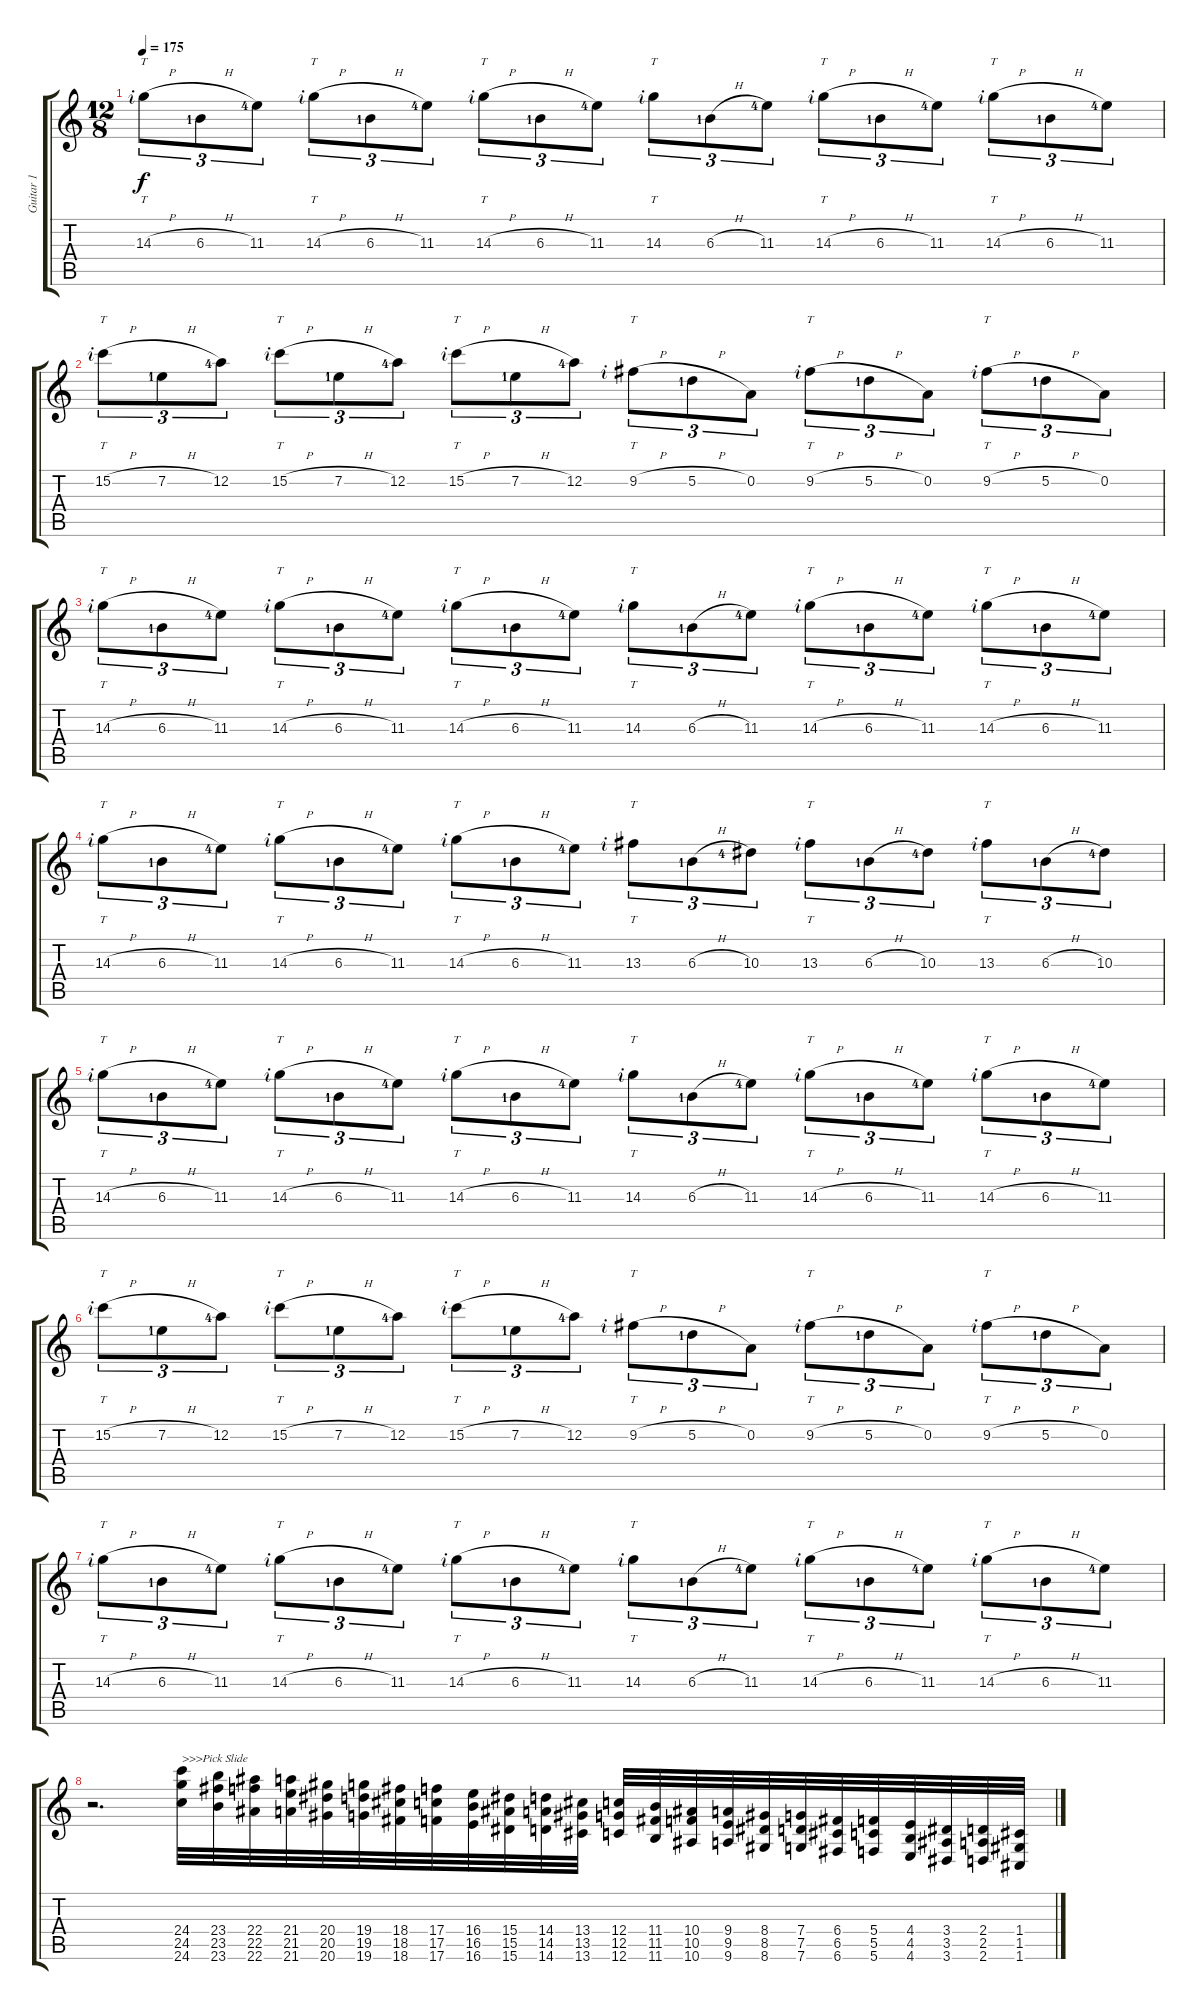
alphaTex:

\track ("Guitar 1" "Guitar 1") {instrument distortionguitar}
\staff {score tabs}
\tuning (D4 A3 F3 C3 G2 C2) {hide}
\ts (12 8)
\tempo 175
\clef g2
\ks c
14.3{h rf 2}.8{tt tu (3 2) dy f} 6.3{h lf 2}.8{tu (3 2)} 11.3{lf 5}.8{tu (3 2)} 14.3{h rf 2}.8{tt tu (3 2)} 6.3{h lf 2}.8{tu (3 2)} 11.3{lf 5}.8{tu (3 2)} 14.3{h rf 2}.8{tt tu (3 2)} 6.3{h lf 2}.8{tu (3 2)} 11.3{lf 5}.8{tu (3 2)} 14.3{rf 2}.8{tt tu (3 2)} 6.3{h lf 2}.8{tu (3 2)} 11.3{lf 5}.8{tu (3 2)} 14.3{h rf 2}.8{tt tu (3 2)} 6.3{h lf 2}.8{tu (3 2)} 11.3{lf 5}.8{tu (3 2)} 14.3{h rf 2}.8{tt tu (3 2)} 6.3{h lf 2}.8{tu (3 2)} 11.3{lf 5}.8{tu (3 2)} |
15.2{h rf 2}.8{tt tu (3 2)} 7.2{h lf 2}.8{tu (3 2)} 12.2{lf 5}.8{tu (3 2)} 15.2{h rf 2}.8{tt tu (3 2)} 7.2{h lf 2}.8{tu (3 2)} 12.2{lf 5}.8{tu (3 2)} 15.2{h rf 2}.8{tt tu (3 2)} 7.2{h lf 2}.8{tu (3 2)} 12.2{lf 5}.8{tu (3 2)} 9.2{h rf 2}.8{tt tu (3 2)} 5.2{h lf 2}.8{tu (3 2)} 0.2.8{tu (3 2)} 9.2{h rf 2}.8{tt tu (3 2)} 5.2{h lf 2}.8{tu (3 2)} 0.2.8{tu (3 2)} 9.2{h rf 2}.8{tt tu (3 2)} 5.2{h lf 2}.8{tu (3 2)} 0.2.8{tu (3 2)} |
14.3{h rf 2}.8{tt tu (3 2)} 6.3{h lf 2}.8{tu (3 2)} 11.3{lf 5}.8{tu (3 2)} 14.3{h rf 2}.8{tt tu (3 2)} 6.3{h lf 2}.8{tu (3 2)} 11.3{lf 5}.8{tu (3 2)} 14.3{h rf 2}.8{tt tu (3 2)} 6.3{h lf 2}.8{tu (3 2)} 11.3{lf 5}.8{tu (3 2)} 14.3{rf 2}.8{tt tu (3 2)} 6.3{h lf 2}.8{tu (3 2)} 11.3{lf 5}.8{tu (3 2)} 14.3{h rf 2}.8{tt tu (3 2)} 6.3{h lf 2}.8{tu (3 2)} 11.3{lf 5}.8{tu (3 2)} 14.3{h rf 2}.8{tt tu (3 2)} 6.3{h lf 2}.8{tu (3 2)} 11.3{lf 5}.8{tu (3 2)} |
14.3{h rf 2}.8{tt tu (3 2)} 6.3{h lf 2}.8{tu (3 2)} 11.3{lf 5}.8{tu (3 2)} 14.3{h rf 2}.8{tt tu (3 2)} 6.3{h lf 2}.8{tu (3 2)} 11.3{lf 5}.8{tu (3 2)} 14.3{h rf 2}.8{tt tu (3 2)} 6.3{h lf 2}.8{tu (3 2)} 11.3{lf 5}.8{tu (3 2)} 13.3{rf 2}.8{tt tu (3 2)} 6.3{h lf 2}.8{tu (3 2)} 10.3{lf 5}.8{tu (3 2)} 13.3{rf 2}.8{tt tu (3 2)} 6.3{h lf 2}.8{tu (3 2)} 10.3{lf 5}.8{tu (3 2)} 13.3{rf 2}.8{tt tu (3 2)} 6.3{h lf 2}.8{tu (3 2)} 10.3{lf 5}.8{tu (3 2)} |
14.3{h rf 2}.8{tt tu (3 2)} 6.3{h lf 2}.8{tu (3 2)} 11.3{lf 5}.8{tu (3 2)} 14.3{h rf 2}.8{tt tu (3 2)} 6.3{h lf 2}.8{tu (3 2)} 11.3{lf 5}.8{tu (3 2)} 14.3{h rf 2}.8{tt tu (3 2)} 6.3{h lf 2}.8{tu (3 2)} 11.3{lf 5}.8{tu (3 2)} 14.3{rf 2}.8{tt tu (3 2)} 6.3{h lf 2}.8{tu (3 2)} 11.3{lf 5}.8{tu (3 2)} 14.3{h rf 2}.8{tt tu (3 2)} 6.3{h lf 2}.8{tu (3 2)} 11.3{lf 5}.8{tu (3 2)} 14.3{h rf 2}.8{tt tu (3 2)} 6.3{h lf 2}.8{tu (3 2)} 11.3{lf 5}.8{tu (3 2)} |
15.2{h rf 2}.8{tt tu (3 2)} 7.2{h lf 2}.8{tu (3 2)} 12.2{lf 5}.8{tu (3 2)} 15.2{h rf 2}.8{tt tu (3 2)} 7.2{h lf 2}.8{tu (3 2)} 12.2{lf 5}.8{tu (3 2)} 15.2{h rf 2}.8{tt tu (3 2)} 7.2{h lf 2}.8{tu (3 2)} 12.2{lf 5}.8{tu (3 2)} 9.2{h rf 2}.8{tt tu (3 2)} 5.2{h lf 2}.8{tu (3 2)} 0.2.8{tu (3 2)} 9.2{h rf 2}.8{tt tu (3 2)} 5.2{h lf 2}.8{tu (3 2)} 0.2.8{tu (3 2)} 9.2{h rf 2}.8{tt tu (3 2)} 5.2{h lf 2}.8{tu (3 2)} 0.2.8{tu (3 2)} |
14.3{h rf 2}.8{tt tu (3 2)} 6.3{h lf 2}.8{tu (3 2)} 11.3{lf 5}.8{tu (3 2)} 14.3{h rf 2}.8{tt tu (3 2)} 6.3{h lf 2}.8{tu (3 2)} 11.3{lf 5}.8{tu (3 2)} 14.3{h rf 2}.8{tt tu (3 2)} 6.3{h lf 2}.8{tu (3 2)} 11.3{lf 5}.8{tu (3 2)} 14.3{rf 2}.8{tt tu (3 2)} 6.3{h lf 2}.8{tu (3 2)} 11.3{lf 5}.8{tu (3 2)} 14.3{h rf 2}.8{tt tu (3 2)} 6.3{h lf 2}.8{tu (3 2)} 11.3{lf 5}.8{tu (3 2)} 14.3{h rf 2}.8{tt tu (3 2)} 6.3{h lf 2}.8{tu (3 2)} 11.3{lf 5}.8{tu (3 2)} |
r.2{d} (24.4 24.5 24.6).32{txt ">>>Pick Slide" instrument guitarfretnoise} (23.4 23.5 23.6).32 (22.4 22.5 22.6).32 (21.4 21.5 21.6).32 (20.4 20.5 20.6).32 (19.4 19.5 19.6).32 (18.4 18.5 18.6).32 (17.4 17.5 17.6).32 (16.4 16.5 16.6).32 (15.4 15.5 15.6).32 (14.4 14.5 14.6).32 (13.4 13.5 13.6).32 (12.4 12.5 12.6).32 (11.4 11.5 11.6).32 (10.4 10.5 10.6).32 (9.4 9.5 9.6).32 (8.4 8.5 8.6).32 (7.4 7.5 7.6).32 (6.4 6.5 6.6).32 (5.4 5.5 5.6).32 (4.4 4.5 4.6).32 (3.4 3.5 3.6).32 (2.4 2.5 2.6).32 (1.4 1.5 1.6).32
